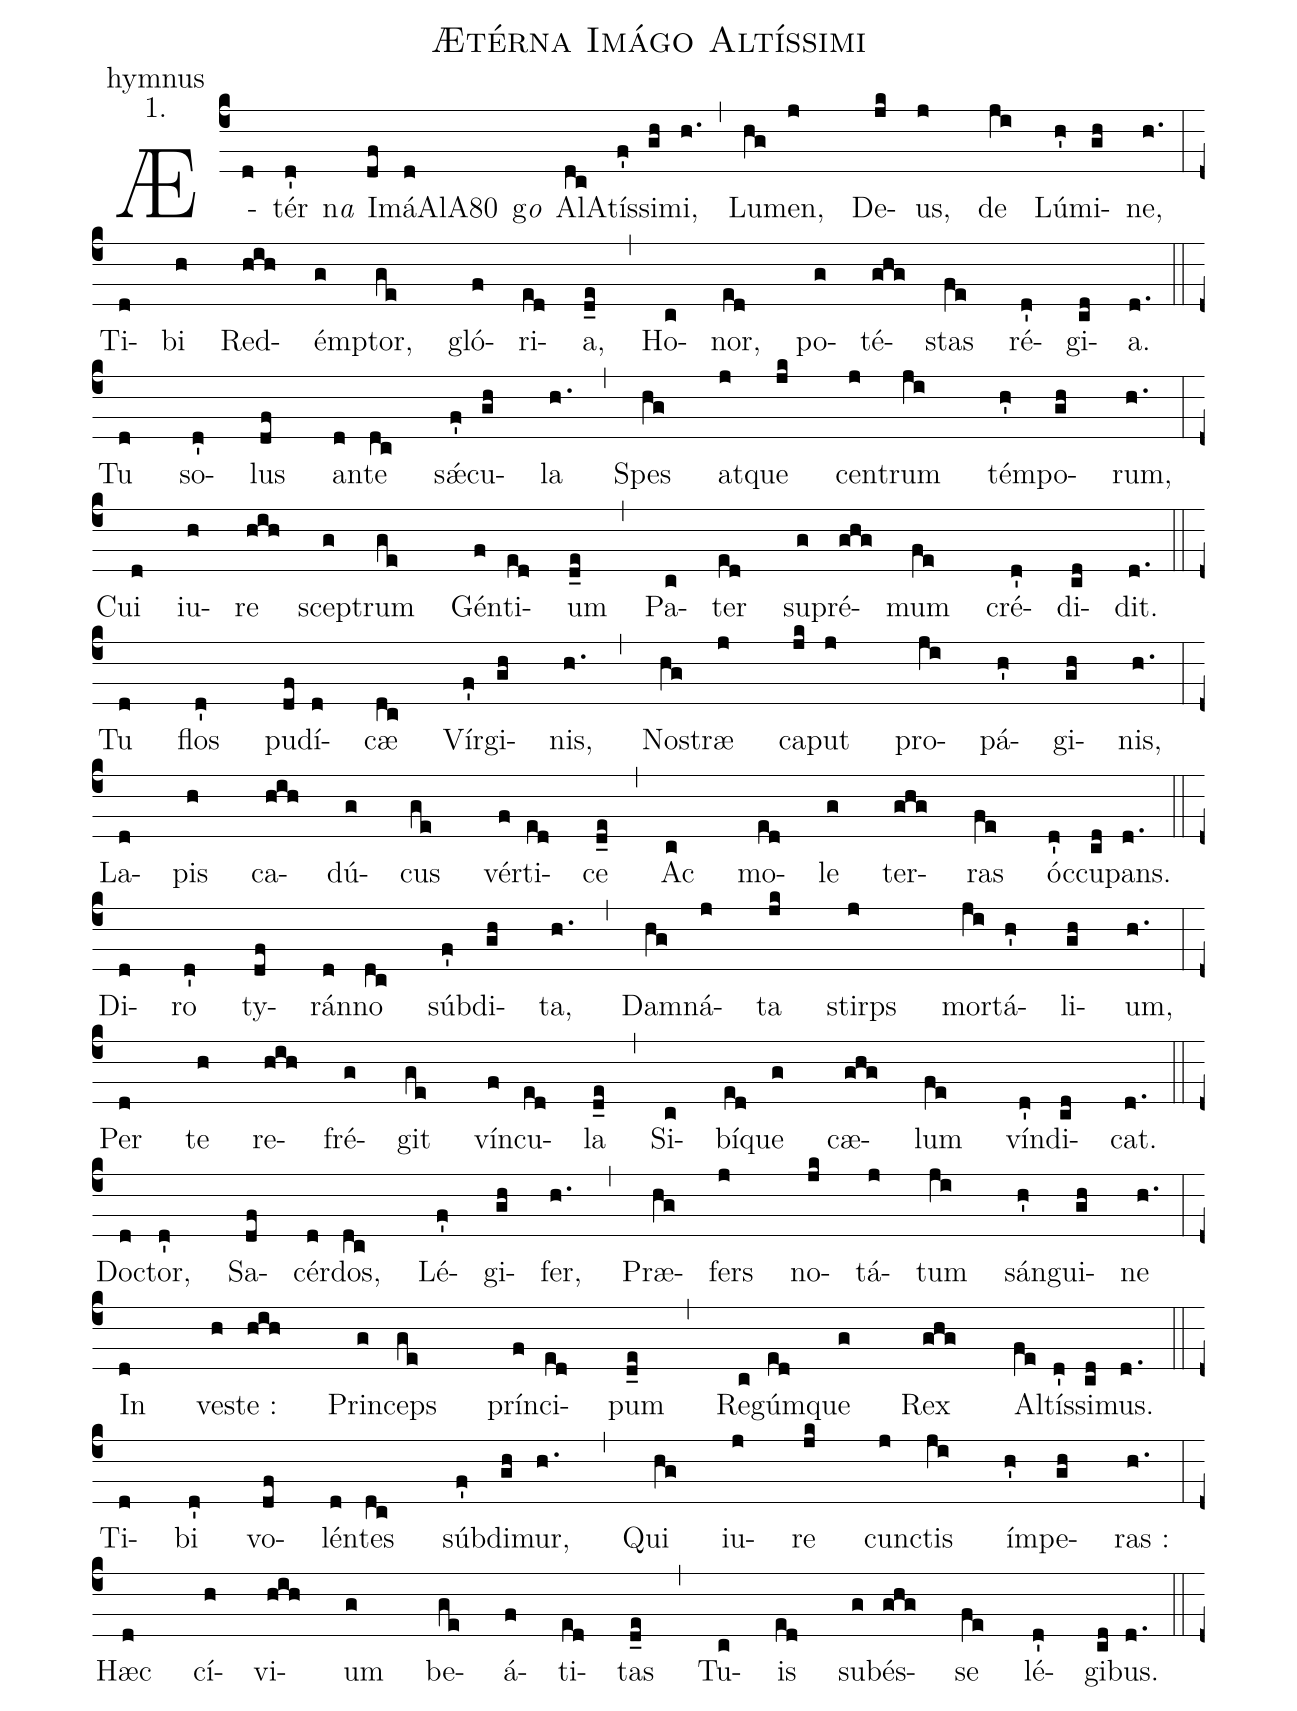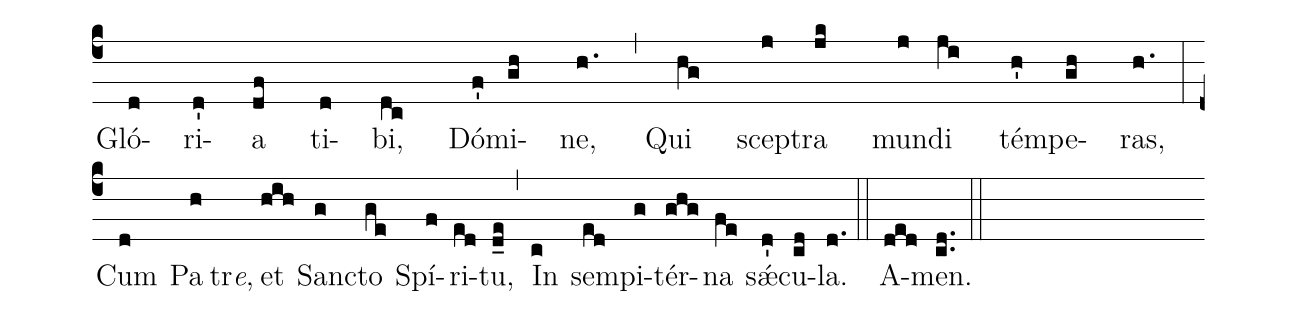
name: Ætérna Imágo Altíssimi;
office-part: hymnus;
mode: 1.;
%%
(c4) Æ(d)tér(d')n<i>a</i>() I(df)má(d)g<i>o</i>() {Al(dc)}tís(f')si(gh)mi,(h.) (,)
Lu(hg)men,(j) De(jk)us,(j) de(ji) Lú(h')mi(gh)ne,(h.) (:z)
Ti(d)bi(h) Red(hih)ém(g)ptor,(ge) gló(f)ri(ed)a,(d_e) (,)
Ho(c)nor,(ed) po(g)té(ghg)stas(fe) ré(d')gi(cd)a.(d.) (::z)

Tu(d) so(d')lus(df) an(d)te(dc) sǽ(f')cu(gh)la(h.) (,)
Spes(hg) at(j)que(jk) cen(j)trum(ji) tém(h')po(gh)rum,(h.) (:z)
Cui(d) iu(h)re(hih) scep(g)trum(ge) Gén(f)ti(ed)um(d_e) (,)
Pa(c)ter(ed) su(g)pré(ghg)mum(fe) cré(d')di(cd)dit.(d.) (::z)

Tu(d) flos(d') pu(df)dí(d)cæ(dc) Vír(f')gi(gh)nis,(h.) (,)
No(hg)stræ(j) ca(jk)put(j) pro(ji)pá(h')gi(gh)nis,(h.) (:z)
La(d)pis(h) ca(hih)dú(g)cus(ge) vér(f)ti(ed)ce(d_e) (,)
Ac(c) mo(ed)le(g) ter(ghg)ras(fe) óc(d')cu(cd)pans.(d.) (::z)

Di(d)ro(d') ty(df)rán(d)no(dc) súb(f')di(gh)ta,(h.) (,)
Dam(hg)ná(j)ta(jk) stirps(j) mor(ji)tá(h')li(gh)um,(h.) (:z)
Per(d) te(h) re(hih)fré(g)git(ge) vín(f)cu(ed)la(d_e) (,)
Si(c)bí(ed)que(g) cæ(ghg)lum(fe) vín(d')di(cd)cat.(d.) (::z)

Do(d)ctor,(d') Sa(df)cér(d)dos,(dc) Lé(f')gi(gh)fer,(h.) (,)
Præ(hg)fers(j) no(jk)tá(j)tum(ji) sán(h')gui(gh)ne(h.) (:z)
In(d) ve(h)ste :(hih) Prin(g)ceps(ge) prín(f)ci(ed)pum(d_e) (,)
Re(c)gúm(ed)que(g) Rex(ghg) Al(fe)tís(d')si(cd)mus.(d.) (::z)

Ti(d)bi(d') vo(df)lén(d)tes(dc) súb(f')di(gh)mur,(h.) (,)
Qui(hg) iu(j)re(jk) cun(j)ctis(ji) ím(h')pe(gh)ras :(h.) (:z)
Hæc(d) cí(h)vi(hih)um(g) be(ge)á(f)ti(ed)tas(d_e) (,)
Tu(c)is(ed) sub(g)és(ghg)se(fe) lé(d')gi(cd)bus.(d.) (::z)

Gló(d)ri(d')a(df) ti(d)bi,(dc) Dó(f')mi(gh)ne,(h.) (,)
Qui(hg) scep(j)tra(jk) mun(j)di(ji) tém(h')pe(gh)ras,(h.) (:z)
Cum(d) Pa(h)tr<i>e</i>,() et(hih) San(g)cto(ge) Spí(f)ri(ed)tu,(d_e) (,)
In(c) sem(ed)pi(g)tér(ghg)na(fe) sǽ(d')cu(cd)la.(d.) (::)
A(ded)men.(cd..) (::)
